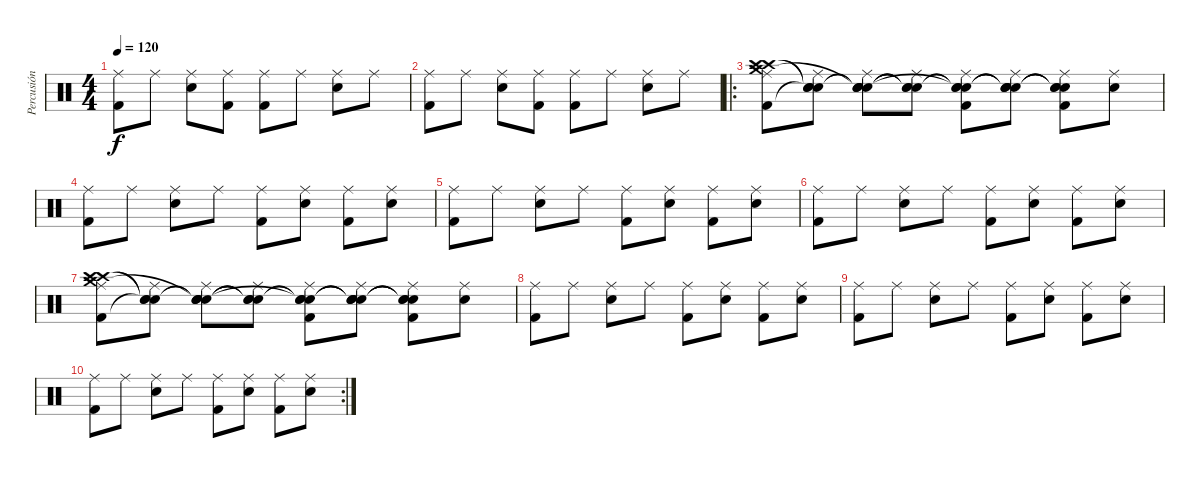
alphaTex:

\track ("Percusión" "Percusión") {instrument percussion}
\staff {score}
\articulation defaults
\ts (4 4)
\tempo 120
\clef neutral
\ks c
("Ride (middle)" "Kick (hit) 2").8{dy f} "Ride (middle)".8 ("Ride (middle)" "Snare (hit) 2").8 ("Ride (middle)" "Kick (hit) 2").8 ("Ride (middle)" "Kick (hit) 2").8 "Ride (middle)".8 ("Ride (middle)" "Snare (hit) 2").8 "Ride (middle)".8 |
("Ride (middle)" "Kick (hit) 2").8 "Ride (middle)".8 ("Ride (middle)" "Snare (hit) 2").8 ("Ride (middle)" "Kick (hit) 2").8 ("Ride (middle)" "Kick (hit) 2").8 "Ride (middle)".8 ("Ride (middle)" "Snare (hit) 2").8 "Ride (middle)".8 |
\ro
("Crash high (hit)" "Crash high (hit)" "Ride (middle)" "Kick (hit) 2" "Crash medium (hit)").8 ("Snare (hit)"{t} "Snare (hit)"{t} "Ride (middle)" "Snare (hit)"{t}).8 ("Snare (hit)"{t} "Snare (hit)"{t} "Ride (middle)" "Snare (hit) 2" "Snare (hit)"{t}).8 ("Snare (hit)"{t} "Snare (hit)"{t} "Ride (middle)" "Snare (hit)"{t}).8 ("Snare (hit)"{t} "Snare (hit)"{t} "Ride (middle)" "Kick (hit) 2" "Snare (hit)"{t}).8 ("Snare (hit)"{t} "Snare (hit)"{t} "Ride (middle)" "Snare (hit) 2" "Snare (hit)"{t}).8 ("Snare (hit)"{t} "Snare (hit)"{t} "Ride (middle)" "Kick (hit) 2" "Snare (hit)"{t}).8 ("Ride (middle)" "Snare (hit) 2").8 |
("Ride (middle)" "Kick (hit) 2").8 "Ride (middle)".8 ("Ride (middle)" "Snare (hit) 2").8 "Ride (middle)".8 ("Ride (middle)" "Kick (hit) 2").8 ("Ride (middle)" "Snare (hit) 2").8 ("Ride (middle)" "Kick (hit) 2").8 ("Ride (middle)" "Snare (hit) 2").8 |
("Ride (middle)" "Kick (hit) 2").8 "Ride (middle)".8 ("Ride (middle)" "Snare (hit) 2").8 "Ride (middle)".8 ("Ride (middle)" "Kick (hit) 2").8 ("Ride (middle)" "Snare (hit) 2").8 ("Ride (middle)" "Kick (hit) 2").8 ("Ride (middle)" "Snare (hit) 2").8 |
("Ride (middle)" "Kick (hit) 2").8 "Ride (middle)".8 ("Ride (middle)" "Snare (hit) 2").8 "Ride (middle)".8 ("Ride (middle)" "Kick (hit) 2").8 ("Ride (middle)" "Snare (hit) 2").8 ("Ride (middle)" "Kick (hit) 2").8 ("Ride (middle)" "Snare (hit) 2").8 |
("Crash high (hit)" "Crash high (hit)" "Ride (middle)" "Kick (hit) 2" "Crash medium (hit)").8 ("Snare (hit)"{t} "Snare (hit)"{t} "Ride (middle)" "Snare (hit)"{t}).8 ("Snare (hit)"{t} "Snare (hit)"{t} "Ride (middle)" "Snare (hit) 2" "Snare (hit)"{t}).8 ("Snare (hit)"{t} "Snare (hit)"{t} "Ride (middle)" "Snare (hit)"{t}).8 ("Snare (hit)"{t} "Snare (hit)"{t} "Ride (middle)" "Kick (hit) 2" "Snare (hit)"{t}).8 ("Snare (hit)"{t} "Snare (hit)"{t} "Ride (middle)" "Snare (hit) 2" "Snare (hit)"{t}).8 ("Snare (hit)"{t} "Snare (hit)"{t} "Ride (middle)" "Kick (hit) 2" "Snare (hit)"{t}).8 ("Ride (middle)" "Snare (hit) 2").8 |
("Ride (middle)" "Kick (hit) 2").8 "Ride (middle)".8 ("Ride (middle)" "Snare (hit) 2").8 "Ride (middle)".8 ("Ride (middle)" "Kick (hit) 2").8 ("Ride (middle)" "Snare (hit) 2").8 ("Ride (middle)" "Kick (hit) 2").8 ("Ride (middle)" "Snare (hit) 2").8 |
("Ride (middle)" "Kick (hit) 2").8 "Ride (middle)".8 ("Ride (middle)" "Snare (hit) 2").8 "Ride (middle)".8 ("Ride (middle)" "Kick (hit) 2").8 ("Ride (middle)" "Snare (hit) 2").8 ("Ride (middle)" "Kick (hit) 2").8 ("Ride (middle)" "Snare (hit) 2").8 |
\rc 2
("Ride (middle)" "Kick (hit) 2").8 "Ride (middle)".8 ("Ride (middle)" "Snare (hit) 2").8 "Ride (middle)".8 ("Ride (middle)" "Kick (hit) 2").8 ("Ride (middle)" "Snare (hit) 2").8 ("Ride (middle)" "Kick (hit) 2").8 ("Ride (middle)" "Snare (hit) 2").8
